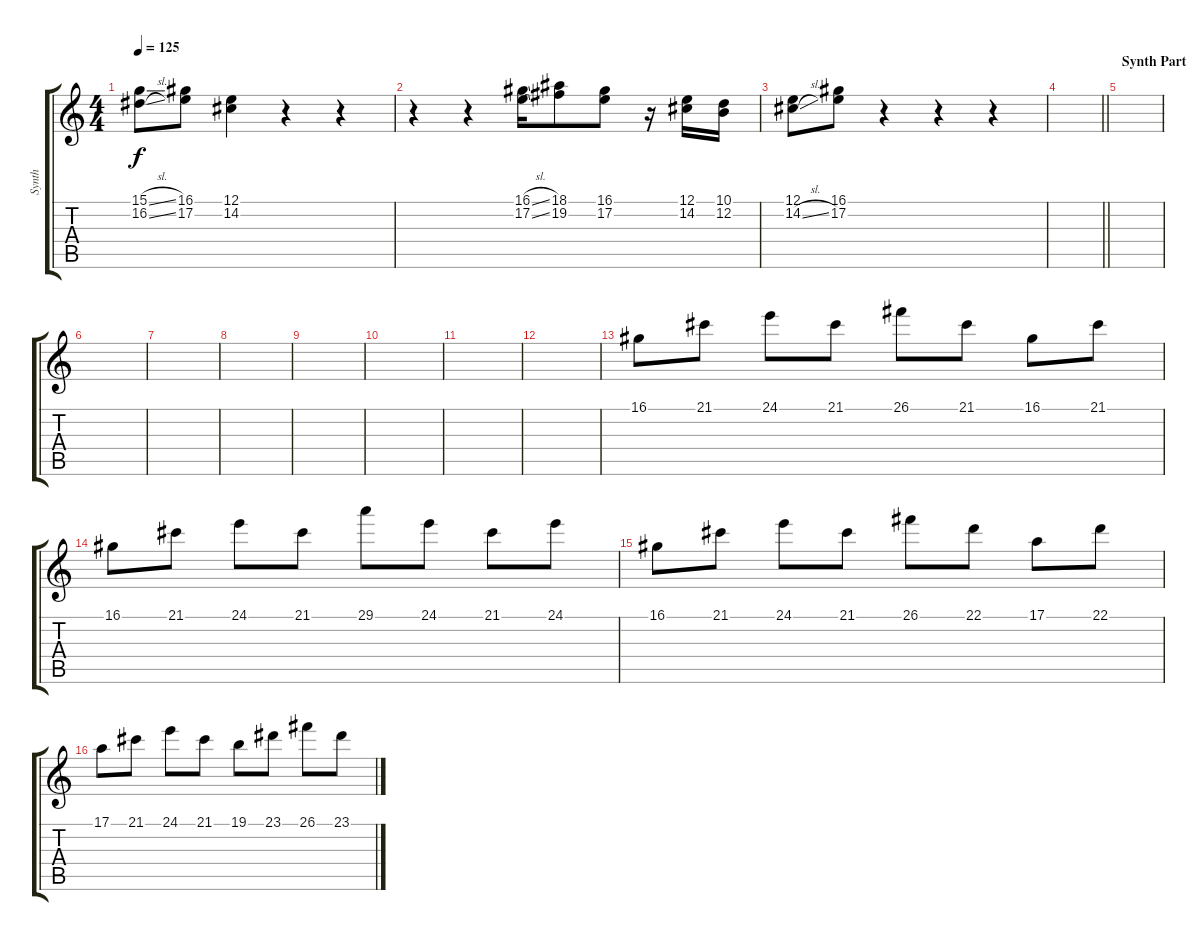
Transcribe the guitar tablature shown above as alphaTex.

\track ("Synth" "Synth") {instrument electricpiano2}
\staff {score tabs}
\tuning (E4 B3 G3 D3 A2 E2) {hide}
\ts (4 4)
\tempo 125
\clef g2
\ks c
(15.1{sl} 16.2{sl}).8{dy f} (16.1 17.2).8 (12.1 14.2).4 r.4 r.4 |
r.4 r.4 (16.1{sl} 17.2{sl}).16 (18.1 19.2).8 (16.1 17.2).8 r.16 (12.1 14.2).16 (10.1 12.2).16 |
(12.1 14.2{sl}).8 (16.1 17.2).8 r.4 r.4 r.4 |
\barLineRight lightlight
|
\section ("" "Synth Part")
|
|
|
|
|
|
|
|
16.1.8{volume 8 instrument electricgrandpiano} 21.1.8{volume 10} 24.1.8 21.1.8 26.1.8 21.1.8 16.1.8 21.1.8 |
16.1.8 21.1.8 24.1.8 21.1.8 29.1.8 24.1.8 21.1.8 24.1.8 |
16.1.8 21.1.8 24.1.8 21.1.8 26.1.8 22.1.8 17.1.8 22.1.8 |
17.1.8 21.1.8 24.1.8 21.1.8 19.1.8 23.1.8 26.1.8 23.1.8
